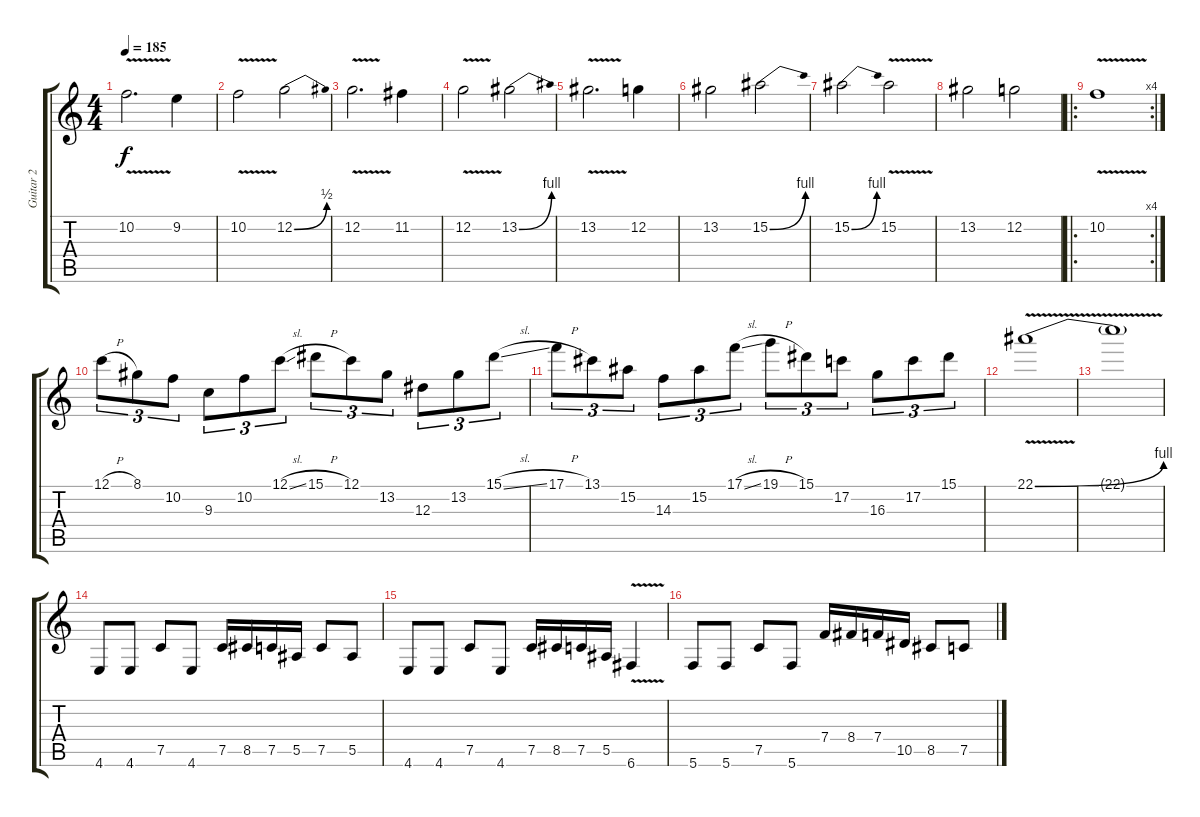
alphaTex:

\track ("Guitar 2" "Guitar 2") {instrument overdrivenguitar}
\staff {score tabs}
\tuning (C4 G3 Eb3 Bb2 F2 C2) {hide}
\ts (4 4)
\tempo 185
\clef g2
\ks c
10.2{v}.2{d dy f instrument overdrivenguitar} 9.2.4 |
10.2{v}.2 12.2{be (bend 0 0 60 2)}.2 |
12.2{v}.2{d} 11.2.4 |
12.2{v}.2 13.2{be (bend 0 0 60 4)}.2 |
13.2{v}.2{d} 12.2.4 |
13.2.2 15.2{be (bend 0 0 60 4)}.2 |
15.2{be (bend 0 0 60 4)}.2 15.2{v}.2 |
13.2.2 12.2.2 |
\ro
\rc 4
10.2{v}.1 |
12.1{h}.8{tu (3 2)} 8.1.8{tu (3 2)} 10.2.8{tu (3 2)} 9.3.8{tu (3 2)} 10.2.8{tu (3 2)} 12.1{sl}.8{tu (3 2)} 15.1{h}.8{tu (3 2)} 12.1.8{tu (3 2)} 13.2.8{tu (3 2)} 12.3.8{tu (3 2)} 13.2.8{tu (3 2)} 15.1{sl}.8{tu (3 2)} |
17.1{h}.8{tu (3 2)} 13.1.8{tu (3 2)} 15.2.8{tu (3 2)} 14.3.8{tu (3 2)} 15.2.8{tu (3 2)} 17.1{sl}.8{tu (3 2)} 19.1{h}.8{tu (3 2)} 15.1.8{tu (3 2)} 17.2.8{tu (3 2)} 16.3.8{tu (3 2)} 17.2.8{tu (3 2)} 15.1.8{tu (3 2)} |
22.1{be (bend 0 0 60 4) v}.1 |
22.1{t}.1 |
4.6.8 4.6.8 7.5.8 4.6.8 7.5.16 8.5.16 7.5.16 5.5.16 7.5.8 5.5.8 |
4.6.8 4.6.8 7.5.8 4.6.8 7.5.16 8.5.16 7.5.16 5.5.16 6.6{v}.4 |
5.6.8 5.6.8 7.5.8 5.6.8 7.4.16 8.4.16 7.4.16 10.5.16 8.5.8 7.5.8
